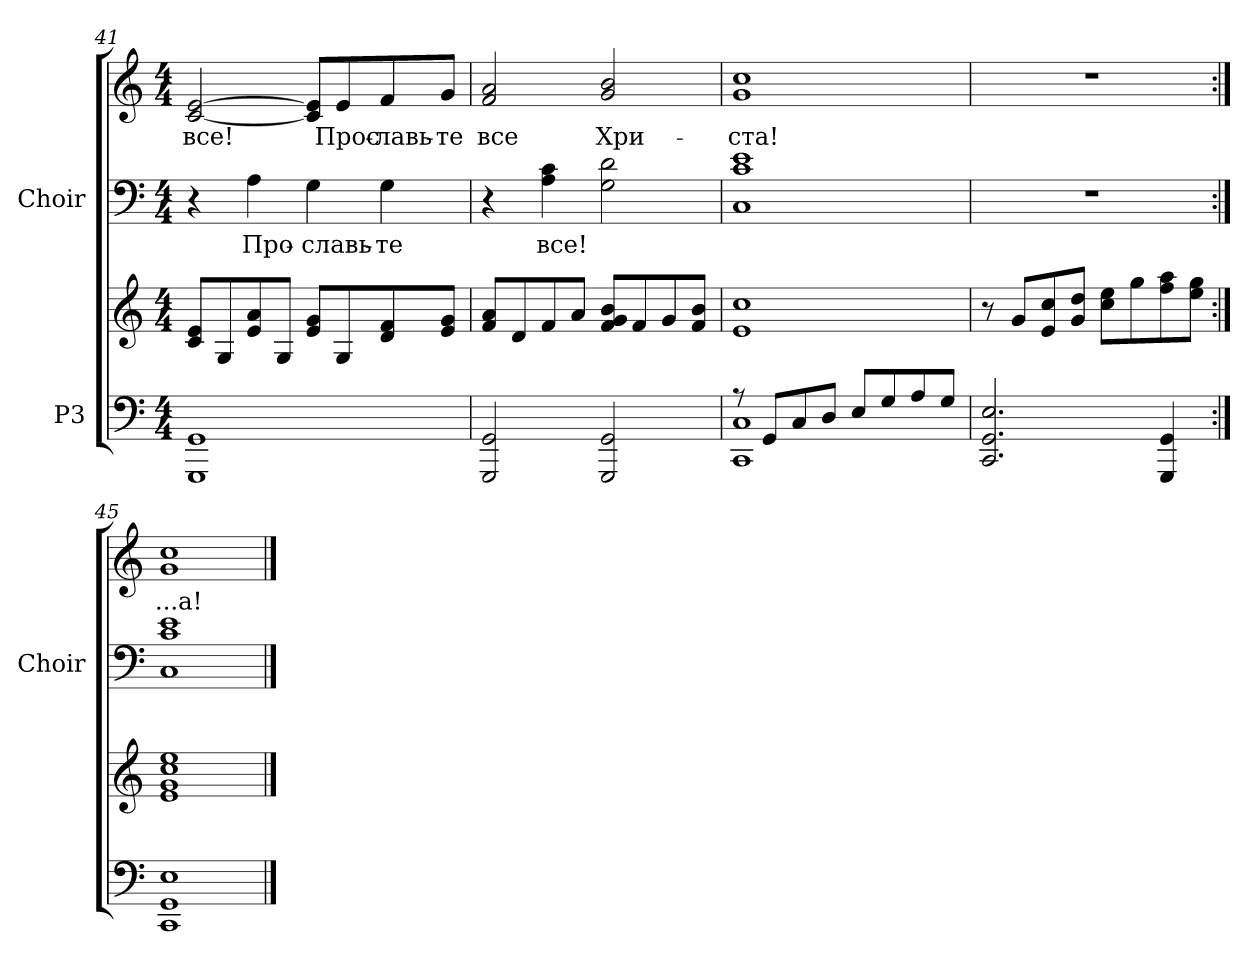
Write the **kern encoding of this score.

**kern	**kern	**kern	**text	**kern	**text
*part2	*part2	*part1	*part1	*part1	*part1
*staff4	*staff3	*staff2	*staff2	*staff1	*staff1
*I"P3	*	*I"Choir	*	*	*
*	*	*I'Choir	*	*	*
*clefF4	*clefG2	*clefF4	*	*clefG2	*
*k[]	*k[]	*k[]	*	*k[]	*
*C:	*C:	*C:	*	*C:	*
*M4/4	*M4/4	*M4/4	*	*M4/4	*
=41	=41	=41	=41	=41	=41
!	!	!	!	!	!LO:LY:b:color=#000000
1GGGi 1GGi	8ci/ 8eiL	4r	.	[<2ci/ [>2ei	все!
.	8Gi/	.	.	.	.
!	!	!	!LO:LY:a:color=#000000	!	!
.	8ei/ 8ai	4Ai\	Про-	.	.
.	8Gi/J	.	.	.	.
!	!	!	!LO:LY:a:color=#000000	!	!
.	8ei/ 8giL	4Gi\	-славь-	8ci/] 8ei]L	.
!	!	!	!	!	!LO:LY:b:color=#000000
.	8Gi/	.	.	8ei/	Прос-
!	!	!	!LO:LY:a:color=#000000	!	!
!	!	!	!	!	!LO:LY:b:color=#000000
.	8di/ 8fi	4Gi\	-те	8fi/	-лавь-
!	!	!	!	!	!LO:LY:b:color=#000000
.	8ei/ 8giJ	.	.	8gi/J	-те
!!LO:LB:g=z
=42	=42	=42	=42	=42	=42
!	!	!	!	!	!LO:LY:b:color=#000000
2GGGi/ 2GGi	8fi/ 8aiL	4r	.	2fi/ 2ai	все
.	8di/	.	.	.	.
!	!	!	!LO:LY:a:color=#000000	!	!
.	8fi/	4Ai\ 4ci	все!	.	.
.	8ai/J	.	.	.	.
!	!	!	!	!	!LO:LY:b:color=#000000
2GGGi/ 2GGi	8fi/ 8gi 8biL	2Gi\ 2di	.	2gi/ 2bi	Хри-
.	8fi/	.	.	.	.
.	8gi/	.	.	.	.
.	8fi/ 8biJ	.	.	.	.
=43	=43	=43	=43	=43	=43
*^	*	*	*	*	*
!	!	!	!	!	!	!LO:LY:b:color=#000000
8r	1CCi 1Ci	1ei 1cci	1Ci 1ci 1ei	.	1gi 1cci	-ста!
8GGi/L	.	.	.	.	.	.
8Ci/	.	.	.	.	.	.
8Di/J	.	.	.	.	.	.
8Ei/L	.	.	.	.	.	.
8Gi/	.	.	.	.	.	.
8Ai/	.	.	.	.	.	.
8Gi/J	.	.	.	.	.	.
*v	*v	*	*	*	*	*
=44	=44	=44	=44	=44	=44
2.CCi/ 2.GGi 2.Ei	8r	1r	.	1r	.
.	8gi/L	.	.	.	.
.	8ei/ 8cci	.	.	.	.
.	8gi/ 8ddiJ	.	.	.	.
.	8cci\ 8eeiL	.	.	.	.
.	8ggi\	.	.	.	.
4GGGi/ 4GGi	8ffi\ 8aai	.	.	.	.
.	8eei\ 8ggiJ	.	.	.	.
=45:|!	=45:|!	=45:|!	=45:|!	=45:|!	=45:|!
!	!	!	!	!	!LO:LY:b:color=#000000
1CCi 1GGi 1Ei	1ei 1gi 1cci 1eei	1Ci 1ci 1ei	.	1gi 1cci	...а!
==	==	==	==	==	==
*-	*-	*-	*-	*-	*-
